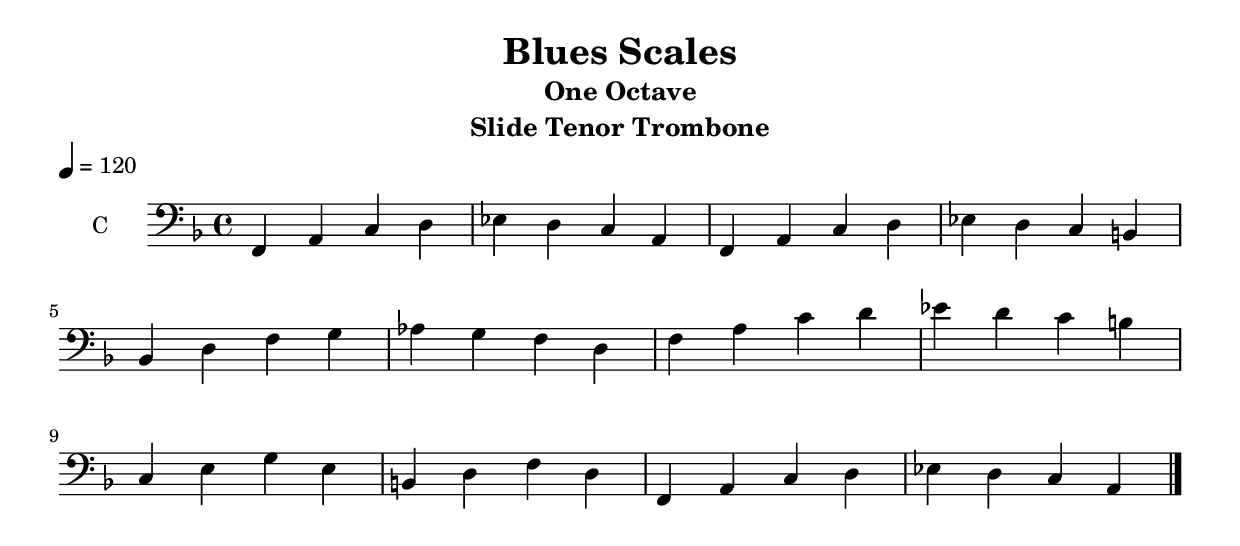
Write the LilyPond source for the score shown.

\header{
  title = "Blues Scales"
  subtitle = "One Octave"
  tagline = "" % removed
  instrument = "Slide Tenor Trombone"
}

Blues = \relative c, {
  \key f \major
  \clef "bass"
  f4 a c d
  ees d c a
  f4 a c d
  ees d c b
  bes d f g
  aes g f d
  f a c d
  ees d c b
  c, e g e
  b d f d
  f, a c d
  ees d c a
  \bar "|."
}

\markup {
  \note #"4" #1 = "120"
}
\score {
  <<
    \new Staff {
      \set Staff.instrumentName = #"C"
      \Blues
    }
  >>
}

\layout {
  \context {
    \Score
    \override SpacingSpanner.base-shortest-duration = #(ly:make-moment 1/16)
    \override VerticalAxisGroup.default-staff-staff-spacing.basic-distance = #12
    \remove "System_start_delimiter_engraver"
  }
}

\version "2.18.2"  % necessary for upgrading to future LilyPond versions.
